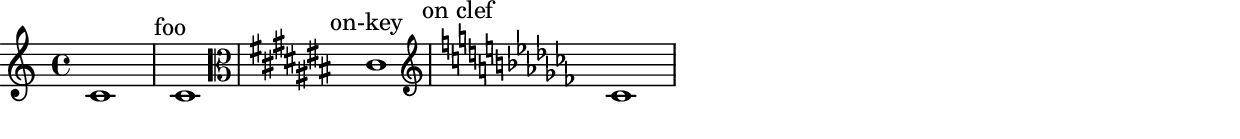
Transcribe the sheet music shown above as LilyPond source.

%% Generated by lilypond-book
%% Options: [exampleindent=10.16\mm,indent=0\mm,line-width=160\mm,paper-height=845.047\pt,paper-width=597.508\pt,papersize='(cons (* 597.508 pt) (* 845.047 pt))]
\include "lilypond-book-preamble.ly"


% ****************************************************************
% Start cut-&-pastable-section
% ****************************************************************

#(ly:set-option 'eps-box-padding 3.000000)



\paper {
  #(set-paper-size '(cons (* 597.508 pt) (* 845.047 pt)))
  indent = 0\mm
  line-width = 160\mm
  % offset the left padding, also add 1mm as lilypond creates cropped
  % images with a little space on the right
  line-width = #(- line-width (* mm  3.000000) (* mm 1))
}

\layout {
  
}




% ****************************************************************
% ly snippet:
% ****************************************************************
\sourcefilename "/lilypond-2.25.16/input/regression/rehearsal-mark-align.ly"
\sourcefileline 0

\header {

  texidoc = "Marks are put on top a breakable symbol,
  according to the value of @code{break-align-symbols} grob property.
  The same holds for @code{BarNumber} grobs."

}

\version "2.23.14"
  
\relative {
  c'1 \textMark "foo"
  c1
  \key cis \major
  \clef alto
  \override Score.TextMark.break-align-symbols = #'(key-signature)
  \textMark "on-key"
  cis
  \key ces \major
  \override Score.TextMark.break-align-symbols = #'(clef)
  \clef treble
  \textMark "on clef"
  ces
}



% ****************************************************************
% end ly snippet
% ****************************************************************
